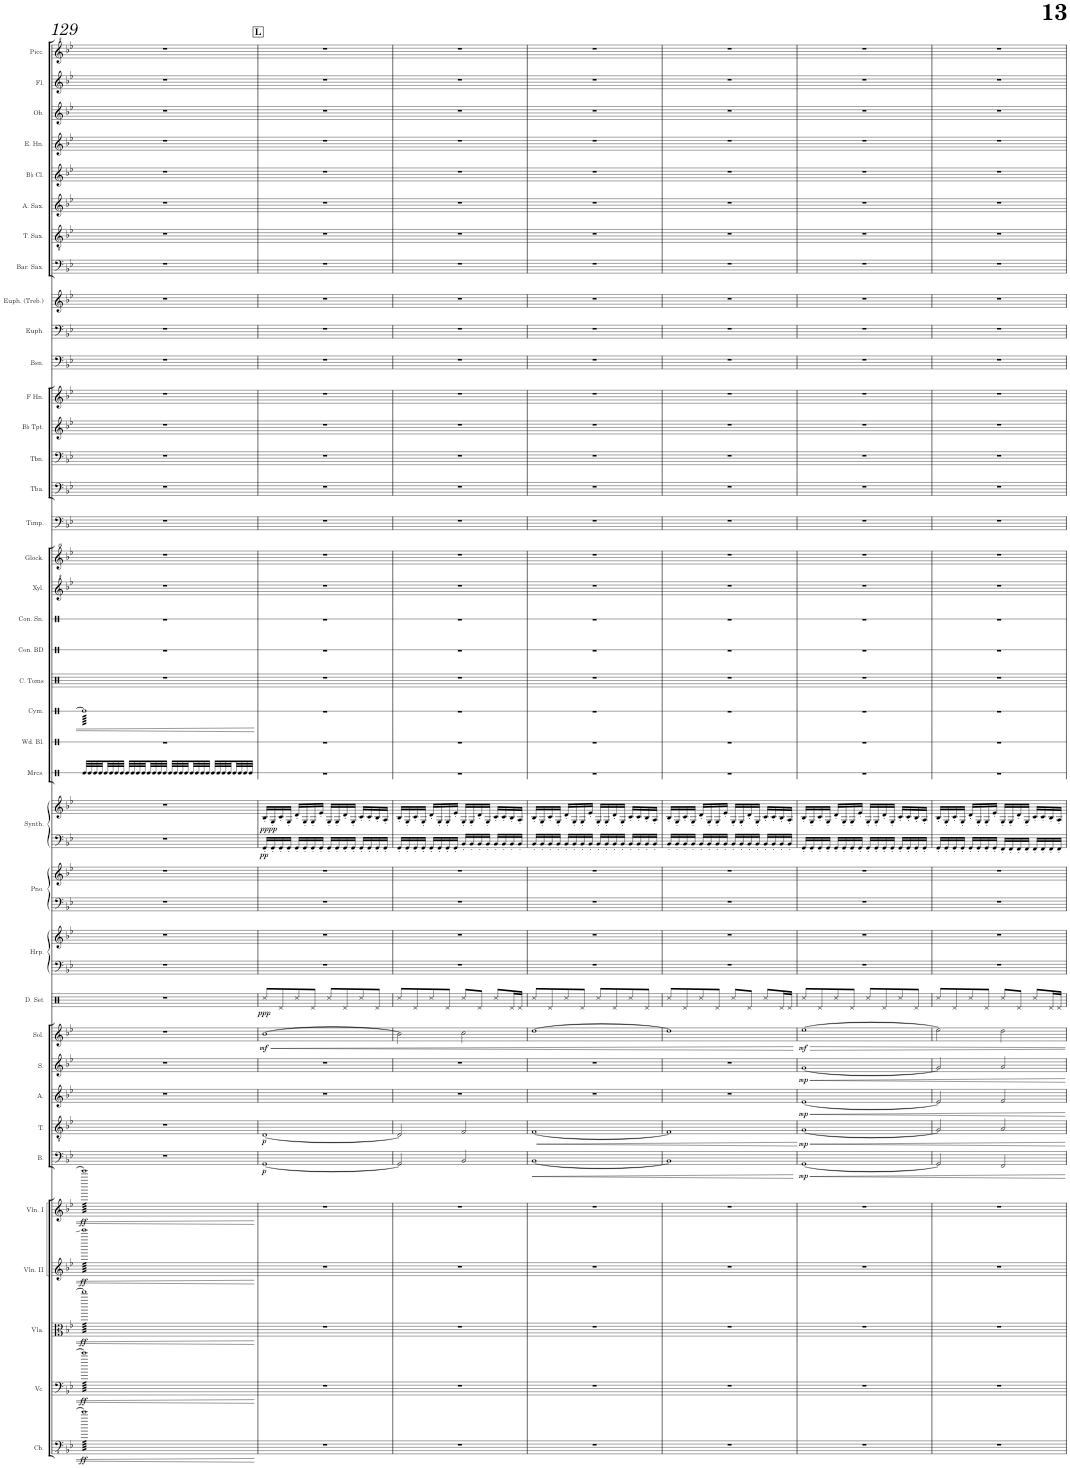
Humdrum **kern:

**kern	**dynam	**kern	**dynam	**kern	**dynam	**kern	**dynam	**kern	**dynam	**kern	**dynam	**kern	**dynam	**kern	**dynam	**kern	**dynam	**kern	**dynam	**kern	**dynam	**kern	**kern	**kern	**kern	**kern	**kern	**dynam	**kern	**kern	**kern	**kern	**kern	**kern	**kern	**kern	**kern	**kern	**kern	**kern	**kern	**kern	**kern	**kern	**kern	**kern	**kern	**kern	**kern	**kern	**kern	**kern
*part38	*part38	*part37	*part37	*part36	*part36	*part35	*part35	*part34	*part34	*part33	*part33	*part32	*part32	*part31	*part31	*part30	*part30	*part29	*part29	*part28	*part28	*part27	*part27	*part26	*part26	*part25	*part25	*part25	*part24	*part23	*part22	*part21	*part20	*part19	*part18	*part17	*part16	*part15	*part14	*part13	*part12	*part11	*part10	*part9	*part8	*part7	*part6	*part5	*part4	*part3	*part2	*part1
*staff41	*staff41	*staff40	*staff40	*staff39	*staff39	*staff38	*staff38	*staff37	*staff37	*staff36	*staff36	*staff35	*staff35	*staff34	*staff34	*staff33	*staff33	*staff32	*staff32	*staff31	*staff31	*staff30	*staff29	*staff28	*staff27	*staff26	*staff25	*staff25/26	*staff24	*staff23	*staff22	*staff21	*staff20	*staff19	*staff18	*staff17	*staff16	*staff15	*staff14	*staff13	*staff12	*staff11	*staff10	*staff9	*staff8	*staff7	*staff6	*staff5	*staff4	*staff3	*staff2	*staff1
*I"Contrabass	*	*I"Violoncello	*	*I"Viola	*	*I"Violin II	*	*I"Violin I	*	*I"Bass	*	*I"Tenor	*	*I"Alto	*	*I"Soprano	*	*I"Solo	*	*I"Drumset	*	*I"Harp	*	*I"Piano	*	*I"Bass Synthesizer	*	*	*I"Maracas	*I"Wood Blocks	*I"Cymbal	*I"Concert Toms	*I"Concert Bass Drum	*I"Concert Snare Drum	*I"Xylophone	*I"Glockenspiel	*I"Timpani	*I"Tuba	*I"Trombone	*I"Bb Trumpet	*I"Horn in F	*I"Bassoon	*I"Euphonium	*I"Euphonium (Treble Clef)	*I"Baritone Saxophone	*I"Tenor Saxophone	*I"Alto Saxophone	*I"Bb Clarinet	*I"English Horn	*I"Oboe	*I"Flute	*I"Piccolo
*I'Cb.	*	*I'Vc.	*	*I'Vla.	*	*I'Vln. II	*	*I'Vln. I	*	*I'B.	*	*I'T.	*	*I'A.	*	*I'S.	*	*I'Sol.	*	*I'D. Set	*	*I'Hrp.	*	*I'Pno.	*	*I'Synth.	*	*	*I'Mrcs.	*I'Wd. Bl.	*I'Cym.	*I'C. Toms	*I'Con. BD	*I'Con. Sn.	*I'Xyl.	*I'Glock.	*I'Timp.	*I'Tba.	*I'Tbn.	*I'Bb Tpt.	*	*I'Bsn.	*I'Euph.	*I'Euph. (Treb.)	*I'Bar. Sax.	*I'T. Sax.	*I'A. Sax.	*I'Bb Cl.	*I'E. Hn.	*I'Ob.	*I'Fl.	*I'Picc.
!!LO:PB:g=z
*clefFv4	*	*clefF4	*	*clefC3	*	*clefG2	*	*clefG2	*	*clefF4	*	*clefGv2	*	*clefG2	*	*clefG2	*	*clefG2	*	*clefX	*	*clefF4	*clefG2	*clefF4	*clefG2	*clefF4	*clefG2	*	*clefX	*clefX	*clefX	*clefX	*clefX	*clefX	*clefG^2	*clefG^^2	*clefF4	*clefF4	*clefF4	*clefG2	*clefG2	*clefF4	*clefF4	*clefG2	*clefF4	*clefGv2	*clefG2	*clefG2	*clefG2	*clefG2	*clefG2	*clefG^2
*ITrd7c12	*	*	*	*	*	*	*	*	*	*	*	*	*	*	*	*	*	*	*	*	*	*	*	*	*	*	*	*	*	*	*	*	*	*	*	*	*	*	*	*ITrd1c2	*ITrd4c7	*	*	*	*ITrd12c21	*ITrd8c14	*ITrd5c9	*ITrd1c2	*ITrd4c7	*	*	*ITrd-7c-12
*k[b-e-]	*	*k[b-e-]	*	*k[b-e-]	*	*k[b-e-]	*	*k[b-e-]	*	*k[b-e-]	*	*k[b-e-]	*	*k[b-e-]	*	*k[b-e-]	*	*k[b-e-]	*	*k[]	*	*k[b-e-]	*k[b-e-]	*k[b-e-]	*k[b-e-]	*k[b-e-]	*k[b-e-]	*	*k[]	*k[]	*k[]	*k[]	*k[]	*k[]	*k[b-e-]	*k[b-e-]	*k[b-e-]	*k[b-e-]	*k[b-e-]	*k[b-e-]	*k[b-e-]	*k[b-e-]	*k[b-e-]	*k[b-e-]	*k[b-e-]	*k[b-e-]	*k[b-e-]	*k[b-e-]	*k[b-e-]	*k[b-e-]	*k[b-e-]	*k[b-e-]
*M4/4	*	*M4/4	*	*M4/4	*	*M4/4	*	*M4/4	*	*M4/4	*	*M4/4	*	*M4/4	*	*M4/4	*	*M4/4	*	*M4/4	*	*M4/4	*M4/4	*M4/4	*M4/4	*M4/4	*M4/4	*	*M4/4	*M4/4	*M4/4	*M4/4	*M4/4	*M4/4	*M4/4	*M4/4	*M4/4	*M4/4	*M4/4	*M4/4	*M4/4	*M4/4	*M4/4	*M4/4	*M4/4	*M4/4	*M4/4	*M4/4	*M4/4	*M4/4	*M4/4	*M4/4
=129	=129	=129	=129	=129	=129	=129	=129	=129	=129	=129	=129	=129	=129	=129	=129	=129	=129	=129	=129	=129	=129	=129	=129	=129	=129	=129	=129	=129	=129	=129	=129	=129	=129	=129	=129	=129	=129	=129	=129	=129	=129	=129	=129	=129	=129	=129	=129	=129	=129	=129	=129	=129
!	!LO:DY:b	!	!LO:DY:b	!	!LO:DY:b	!	!LO:DY:b	!	!LO:DY:b	!	!	!	!	!	!	!	!	!	!	!	!	!	!	!	!	!	!	!	!	!	!	!	!	!	!	!	!	!	!	!	!	!	!	!	!	!	!	!	!	!	!	!
*tremolo	*	*	*	*	*	*	*	*	*	*	*	*	*	*	*	*	*	*	*	*	*	*	*	*	*	*	*	*	*	*	*	*	*	*	*	*	*	*	*	*	*	*	*	*	*	*	*	*	*	*	*	*
*	*	*tremolo	*	*	*	*	*	*	*	*	*	*	*	*	*	*	*	*	*	*	*	*	*	*	*	*	*	*	*	*	*	*	*	*	*	*	*	*	*	*	*	*	*	*	*	*	*	*	*	*	*	*
*	*	*	*	*tremolo	*	*	*	*	*	*	*	*	*	*	*	*	*	*	*	*	*	*	*	*	*	*	*	*	*	*	*	*	*	*	*	*	*	*	*	*	*	*	*	*	*	*	*	*	*	*	*	*
*	*	*	*	*	*	*tremolo	*	*	*	*	*	*	*	*	*	*	*	*	*	*	*	*	*	*	*	*	*	*	*	*	*	*	*	*	*	*	*	*	*	*	*	*	*	*	*	*	*	*	*	*	*	*
*	*	*	*	*	*	*	*	*tremolo	*	*	*	*	*	*	*	*	*	*	*	*	*	*	*	*	*	*	*	*	*	*	*	*	*	*	*	*	*	*	*	*	*	*	*	*	*	*	*	*	*	*	*	*
*	*	*	*	*	*	*	*	*	*	*	*	*	*	*	*	*	*	*	*	*	*	*	*	*	*	*	*	*	*	*	*tremolo	*	*	*	*	*	*	*	*	*	*	*	*	*	*	*	*	*	*	*	*	*
64ee-]LLLL	ff	64eee-]LLLL	ff	64eeee-]LLLL	ff	64eeeee-LLLL	ff	64eeeee-]LLLL	ff	1r	.	1r	.	1r	.	1r	.	1r	.	1r	.	1r	1r	1r	1r	1r	1r	.	32Re/LLL	1r	64Re]LLLL	1r	1r	1r	1r	1r	1r	1r	1r	1r	1r	1r	1r	1r	1r	1r	1r	1r	1r	1r	1r	1r
64ee-	.	64eee-	.	64eeee-	.	64eeeee-	.	64eeeee-	.	.	.	.	.	.	.	.	.	.	.	.	.	.	.	.	.	.	.	.	.	.	64Re	.	.	.	.	.	.	.	.	.	.	.	.	.	.	.	.	.	.	.	.	.
64ee-	.	64eee-	.	64eeee-	.	64eeeee-	.	64eeeee-	.	.	.	.	.	.	.	.	.	.	.	.	.	.	.	.	.	.	.	.	32Re/	.	64Re	.	.	.	.	.	.	.	.	.	.	.	.	.	.	.	.	.	.	.	.	.
64ee-	.	64eee-	.	64eeee-	.	64eeeee-	.	64eeeee-	.	.	.	.	.	.	.	.	.	.	.	.	.	.	.	.	.	.	.	.	.	.	64Re	.	.	.	.	.	.	.	.	.	.	.	.	.	.	.	.	.	.	.	.	.
64ee-	.	64eee-	.	64eeee-	.	64eeeee-	.	64eeeee-	.	.	.	.	.	.	.	.	.	.	.	.	.	.	.	.	.	.	.	.	32Re/	.	64Re	.	.	.	.	.	.	.	.	.	.	.	.	.	.	.	.	.	.	.	.	.
64ee-	.	64eee-	.	64eeee-	.	64eeeee-	.	64eeeee-	.	.	.	.	.	.	.	.	.	.	.	.	.	.	.	.	.	.	.	.	.	.	64Re	.	.	.	.	.	.	.	.	.	.	.	.	.	.	.	.	.	.	.	.	.
64ee-	.	64eee-	.	64eeee-	.	64eeeee-	.	64eeeee-	.	.	.	.	.	.	.	.	.	.	.	.	.	.	.	.	.	.	.	.	32Re/	.	64Re	.	.	.	.	.	.	.	.	.	.	.	.	.	.	.	.	.	.	.	.	.
64ee-	.	64eee-	.	64eeee-	.	64eeeee-	.	64eeeee-	.	.	.	.	.	.	.	.	.	.	.	.	.	.	.	.	.	.	.	.	.	.	64Re	.	.	.	.	.	.	.	.	.	.	.	.	.	.	.	.	.	.	.	.	.
64ee-	.	64eee-	.	64eeee-	.	64eeeee-	.	64eeeee-	.	.	.	.	.	.	.	.	.	.	.	.	.	.	.	.	.	.	.	.	32Re/	.	64Re	.	.	.	.	.	.	.	.	.	.	.	.	.	.	.	.	.	.	.	.	.
64ee-	.	64eee-	.	64eeee-	.	64eeeee-	.	64eeeee-	.	.	.	.	.	.	.	.	.	.	.	.	.	.	.	.	.	.	.	.	.	.	64Re	.	.	.	.	.	.	.	.	.	.	.	.	.	.	.	.	.	.	.	.	.
64ee-	.	64eee-	.	64eeee-	.	64eeeee-	.	64eeeee-	.	.	.	.	.	.	.	.	.	.	.	.	.	.	.	.	.	.	.	.	32Re/	.	64Re	.	.	.	.	.	.	.	.	.	.	.	.	.	.	.	.	.	.	.	.	.
64ee-	.	64eee-	.	64eeee-	.	64eeeee-	.	64eeeee-	.	.	.	.	.	.	.	.	.	.	.	.	.	.	.	.	.	.	.	.	.	.	64Re	.	.	.	.	.	.	.	.	.	.	.	.	.	.	.	.	.	.	.	.	.
64ee-	.	64eee-	.	64eeee-	.	64eeeee-	.	64eeeee-	.	.	.	.	.	.	.	.	.	.	.	.	.	.	.	.	.	.	.	.	32Re/	.	64Re	.	.	.	.	.	.	.	.	.	.	.	.	.	.	.	.	.	.	.	.	.
64ee-	.	64eee-	.	64eeee-	.	64eeeee-	.	64eeeee-	.	.	.	.	.	.	.	.	.	.	.	.	.	.	.	.	.	.	.	.	.	.	64Re	.	.	.	.	.	.	.	.	.	.	.	.	.	.	.	.	.	.	.	.	.
64ee-	.	64eee-	.	64eeee-	.	64eeeee-	.	64eeeee-	.	.	.	.	.	.	.	.	.	.	.	.	.	.	.	.	.	.	.	.	32Re/JJJ	.	64Re	.	.	.	.	.	.	.	.	.	.	.	.	.	.	.	.	.	.	.	.	.
64ee-	.	64eee-	.	64eeee-	.	64eeeee-	.	64eeeee-	.	.	.	.	.	.	.	.	.	.	.	.	.	.	.	.	.	.	.	.	.	.	64Re	.	.	.	.	.	.	.	.	.	.	.	.	.	.	.	.	.	.	.	.	.
64ee-	.	64eee-	.	64eeee-	.	64eeeee-	.	64eeeee-	.	.	.	.	.	.	.	.	.	.	.	.	.	.	.	.	.	.	.	.	32Re/LLL	.	64Re	.	.	.	.	.	.	.	.	.	.	.	.	.	.	.	.	.	.	.	.	.
64ee-	.	64eee-	.	64eeee-	.	64eeeee-	.	64eeeee-	.	.	.	.	.	.	.	.	.	.	.	.	.	.	.	.	.	.	.	.	.	.	64Re	.	.	.	.	.	.	.	.	.	.	.	.	.	.	.	.	.	.	.	.	.
64ee-	.	64eee-	.	64eeee-	.	64eeeee-	.	64eeeee-	.	.	.	.	.	.	.	.	.	.	.	.	.	.	.	.	.	.	.	.	32Re/	.	64Re	.	.	.	.	.	.	.	.	.	.	.	.	.	.	.	.	.	.	.	.	.
64ee-	.	64eee-	.	64eeee-	.	64eeeee-	.	64eeeee-	.	.	.	.	.	.	.	.	.	.	.	.	.	.	.	.	.	.	.	.	.	.	64Re	.	.	.	.	.	.	.	.	.	.	.	.	.	.	.	.	.	.	.	.	.
64ee-	.	64eee-	.	64eeee-	.	64eeeee-	.	64eeeee-	.	.	.	.	.	.	.	.	.	.	.	.	.	.	.	.	.	.	.	.	32Re/	.	64Re	.	.	.	.	.	.	.	.	.	.	.	.	.	.	.	.	.	.	.	.	.
64ee-	.	64eee-	.	64eeee-	.	64eeeee-	.	64eeeee-	.	.	.	.	.	.	.	.	.	.	.	.	.	.	.	.	.	.	.	.	.	.	64Re	.	.	.	.	.	.	.	.	.	.	.	.	.	.	.	.	.	.	.	.	.
64ee-	.	64eee-	.	64eeee-	.	64eeeee-	.	64eeeee-	.	.	.	.	.	.	.	.	.	.	.	.	.	.	.	.	.	.	.	.	32Re/	.	64Re	.	.	.	.	.	.	.	.	.	.	.	.	.	.	.	.	.	.	.	.	.
64ee-	.	64eee-	.	64eeee-	.	64eeeee-	.	64eeeee-	.	.	.	.	.	.	.	.	.	.	.	.	.	.	.	.	.	.	.	.	.	.	64Re	.	.	.	.	.	.	.	.	.	.	.	.	.	.	.	.	.	.	.	.	.
64ee-	.	64eee-	.	64eeee-	.	64eeeee-	.	64eeeee-	.	.	.	.	.	.	.	.	.	.	.	.	.	.	.	.	.	.	.	.	32Re/	.	64Re	.	.	.	.	.	.	.	.	.	.	.	.	.	.	.	.	.	.	.	.	.
64ee-	.	64eee-	.	64eeee-	.	64eeeee-	.	64eeeee-	.	.	.	.	.	.	.	.	.	.	.	.	.	.	.	.	.	.	.	.	.	.	64Re	.	.	.	.	.	.	.	.	.	.	.	.	.	.	.	.	.	.	.	.	.
64ee-	.	64eee-	.	64eeee-	.	64eeeee-	.	64eeeee-	.	.	.	.	.	.	.	.	.	.	.	.	.	.	.	.	.	.	.	.	32Re/	.	64Re	.	.	.	.	.	.	.	.	.	.	.	.	.	.	.	.	.	.	.	.	.
64ee-	.	64eee-	.	64eeee-	.	64eeeee-	.	64eeeee-	.	.	.	.	.	.	.	.	.	.	.	.	.	.	.	.	.	.	.	.	.	.	64Re	.	.	.	.	.	.	.	.	.	.	.	.	.	.	.	.	.	.	.	.	.
64ee-	.	64eee-	.	64eeee-	.	64eeeee-	.	64eeeee-	.	.	.	.	.	.	.	.	.	.	.	.	.	.	.	.	.	.	.	.	32Re/	.	64Re	.	.	.	.	.	.	.	.	.	.	.	.	.	.	.	.	.	.	.	.	.
64ee-	.	64eee-	.	64eeee-	.	64eeeee-	.	64eeeee-	.	.	.	.	.	.	.	.	.	.	.	.	.	.	.	.	.	.	.	.	.	.	64Re	.	.	.	.	.	.	.	.	.	.	.	.	.	.	.	.	.	.	.	.	.
64ee-	.	64eee-	.	64eeee-	.	64eeeee-	.	64eeeee-	.	.	.	.	.	.	.	.	.	.	.	.	.	.	.	.	.	.	.	.	32Re/JJJ	.	64Re	.	.	.	.	.	.	.	.	.	.	.	.	.	.	.	.	.	.	.	.	.
64ee-	.	64eee-	.	64eeee-	.	64eeeee-	.	64eeeee-	.	.	.	.	.	.	.	.	.	.	.	.	.	.	.	.	.	.	.	.	.	.	64Re	.	.	.	.	.	.	.	.	.	.	.	.	.	.	.	.	.	.	.	.	.
64ee-	.	64eee-	.	64eeee-	.	64eeeee-	.	64eeeee-	.	.	.	.	.	.	.	.	.	.	.	.	.	.	.	.	.	.	.	.	32Re/LLL	.	64Re	.	.	.	.	.	.	.	.	.	.	.	.	.	.	.	.	.	.	.	.	.
64ee-	.	64eee-	.	64eeee-	.	64eeeee-	.	64eeeee-	.	.	.	.	.	.	.	.	.	.	.	.	.	.	.	.	.	.	.	.	.	.	64Re	.	.	.	.	.	.	.	.	.	.	.	.	.	.	.	.	.	.	.	.	.
64ee-	.	64eee-	.	64eeee-	.	64eeeee-	.	64eeeee-	.	.	.	.	.	.	.	.	.	.	.	.	.	.	.	.	.	.	.	.	32Re/	.	64Re	.	.	.	.	.	.	.	.	.	.	.	.	.	.	.	.	.	.	.	.	.
64ee-	.	64eee-	.	64eeee-	.	64eeeee-	.	64eeeee-	.	.	.	.	.	.	.	.	.	.	.	.	.	.	.	.	.	.	.	.	.	.	64Re	.	.	.	.	.	.	.	.	.	.	.	.	.	.	.	.	.	.	.	.	.
64ee-	.	64eee-	.	64eeee-	.	64eeeee-	.	64eeeee-	.	.	.	.	.	.	.	.	.	.	.	.	.	.	.	.	.	.	.	.	32Re/	.	64Re	.	.	.	.	.	.	.	.	.	.	.	.	.	.	.	.	.	.	.	.	.
64ee-	.	64eee-	.	64eeee-	.	64eeeee-	.	64eeeee-	.	.	.	.	.	.	.	.	.	.	.	.	.	.	.	.	.	.	.	.	.	.	64Re	.	.	.	.	.	.	.	.	.	.	.	.	.	.	.	.	.	.	.	.	.
64ee-	.	64eee-	.	64eeee-	.	64eeeee-	.	64eeeee-	.	.	.	.	.	.	.	.	.	.	.	.	.	.	.	.	.	.	.	.	32Re/	.	64Re	.	.	.	.	.	.	.	.	.	.	.	.	.	.	.	.	.	.	.	.	.
64ee-	.	64eee-	.	64eeee-	.	64eeeee-	.	64eeeee-	.	.	.	.	.	.	.	.	.	.	.	.	.	.	.	.	.	.	.	.	.	.	64Re	.	.	.	.	.	.	.	.	.	.	.	.	.	.	.	.	.	.	.	.	.
64ee-	.	64eee-	.	64eeee-	.	64eeeee-	.	64eeeee-	.	.	.	.	.	.	.	.	.	.	.	.	.	.	.	.	.	.	.	.	32Re/	.	64Re	.	.	.	.	.	.	.	.	.	.	.	.	.	.	.	.	.	.	.	.	.
64ee-	.	64eee-	.	64eeee-	.	64eeeee-	.	64eeeee-	.	.	.	.	.	.	.	.	.	.	.	.	.	.	.	.	.	.	.	.	.	.	64Re	.	.	.	.	.	.	.	.	.	.	.	.	.	.	.	.	.	.	.	.	.
64ee-	.	64eee-	.	64eeee-	.	64eeeee-	.	64eeeee-	.	.	.	.	.	.	.	.	.	.	.	.	.	.	.	.	.	.	.	.	32Re/	.	64Re	.	.	.	.	.	.	.	.	.	.	.	.	.	.	.	.	.	.	.	.	.
64ee-	.	64eee-	.	64eeee-	.	64eeeee-	.	64eeeee-	.	.	.	.	.	.	.	.	.	.	.	.	.	.	.	.	.	.	.	.	.	.	64Re	.	.	.	.	.	.	.	.	.	.	.	.	.	.	.	.	.	.	.	.	.
64ee-	.	64eee-	.	64eeee-	.	64eeeee-	.	64eeeee-	.	.	.	.	.	.	.	.	.	.	.	.	.	.	.	.	.	.	.	.	32Re/	.	64Re	.	.	.	.	.	.	.	.	.	.	.	.	.	.	.	.	.	.	.	.	.
64ee-	.	64eee-	.	64eeee-	.	64eeeee-	.	64eeeee-	.	.	.	.	.	.	.	.	.	.	.	.	.	.	.	.	.	.	.	.	.	.	64Re	.	.	.	.	.	.	.	.	.	.	.	.	.	.	.	.	.	.	.	.	.
64ee-	.	64eee-	.	64eeee-	.	64eeeee-	.	64eeeee-	.	.	.	.	.	.	.	.	.	.	.	.	.	.	.	.	.	.	.	.	32Re/JJJ	.	64Re	.	.	.	.	.	.	.	.	.	.	.	.	.	.	.	.	.	.	.	.	.
64ee-	.	64eee-	.	64eeee-	.	64eeeee-	.	64eeeee-	.	.	.	.	.	.	.	.	.	.	.	.	.	.	.	.	.	.	.	.	.	.	64Re	.	.	.	.	.	.	.	.	.	.	.	.	.	.	.	.	.	.	.	.	.
64ee-	.	64eee-	.	64eeee-	.	64eeeee-	.	64eeeee-	.	.	.	.	.	.	.	.	.	.	.	.	.	.	.	.	.	.	.	.	32Re/LLL	.	64Re	.	.	.	.	.	.	.	.	.	.	.	.	.	.	.	.	.	.	.	.	.
64ee-	.	64eee-	.	64eeee-	.	64eeeee-	.	64eeeee-	.	.	.	.	.	.	.	.	.	.	.	.	.	.	.	.	.	.	.	.	.	.	64Re	.	.	.	.	.	.	.	.	.	.	.	.	.	.	.	.	.	.	.	.	.
64ee-	.	64eee-	.	64eeee-	.	64eeeee-	.	64eeeee-	.	.	.	.	.	.	.	.	.	.	.	.	.	.	.	.	.	.	.	.	32Re/	.	64Re	.	.	.	.	.	.	.	.	.	.	.	.	.	.	.	.	.	.	.	.	.
64ee-	.	64eee-	.	64eeee-	.	64eeeee-	.	64eeeee-	.	.	.	.	.	.	.	.	.	.	.	.	.	.	.	.	.	.	.	.	.	.	64Re	.	.	.	.	.	.	.	.	.	.	.	.	.	.	.	.	.	.	.	.	.
64ee-	.	64eee-	.	64eeee-	.	64eeeee-	.	64eeeee-	.	.	.	.	.	.	.	.	.	.	.	.	.	.	.	.	.	.	.	.	32Re/	.	64Re	.	.	.	.	.	.	.	.	.	.	.	.	.	.	.	.	.	.	.	.	.
64ee-	.	64eee-	.	64eeee-	.	64eeeee-	.	64eeeee-	.	.	.	.	.	.	.	.	.	.	.	.	.	.	.	.	.	.	.	.	.	.	64Re	.	.	.	.	.	.	.	.	.	.	.	.	.	.	.	.	.	.	.	.	.
64ee-	.	64eee-	.	64eeee-	.	64eeeee-	.	64eeeee-	.	.	.	.	.	.	.	.	.	.	.	.	.	.	.	.	.	.	.	.	32Re/	.	64Re	.	.	.	.	.	.	.	.	.	.	.	.	.	.	.	.	.	.	.	.	.
64ee-	.	64eee-	.	64eeee-	.	64eeeee-	.	64eeeee-	.	.	.	.	.	.	.	.	.	.	.	.	.	.	.	.	.	.	.	.	.	.	64Re	.	.	.	.	.	.	.	.	.	.	.	.	.	.	.	.	.	.	.	.	.
64ee-	.	64eee-	.	64eeee-	.	64eeeee-	.	64eeeee-	.	.	.	.	.	.	.	.	.	.	.	.	.	.	.	.	.	.	.	.	32Re/	.	64Re	.	.	.	.	.	.	.	.	.	.	.	.	.	.	.	.	.	.	.	.	.
64ee-	.	64eee-	.	64eeee-	.	64eeeee-	.	64eeeee-	.	.	.	.	.	.	.	.	.	.	.	.	.	.	.	.	.	.	.	.	.	.	64Re	.	.	.	.	.	.	.	.	.	.	.	.	.	.	.	.	.	.	.	.	.
64ee-	.	64eee-	.	64eeee-	.	64eeeee-	.	64eeeee-	.	.	.	.	.	.	.	.	.	.	.	.	.	.	.	.	.	.	.	.	32Re/	.	64Re	.	.	.	.	.	.	.	.	.	.	.	.	.	.	.	.	.	.	.	.	.
64ee-	.	64eee-	.	64eeee-	.	64eeeee-	.	64eeeee-	.	.	.	.	.	.	.	.	.	.	.	.	.	.	.	.	.	.	.	.	.	.	64Re	.	.	.	.	.	.	.	.	.	.	.	.	.	.	.	.	.	.	.	.	.
64ee-	.	64eee-	.	64eeee-	.	64eeeee-	.	64eeeee-	.	.	.	.	.	.	.	.	.	.	.	.	.	.	.	.	.	.	.	.	32Re/	.	64Re	.	.	.	.	.	.	.	.	.	.	.	.	.	.	.	.	.	.	.	.	.
64ee-	.	64eee-	.	64eeee-	.	64eeeee-	.	64eeeee-	.	.	.	.	.	.	.	.	.	.	.	.	.	.	.	.	.	.	.	.	.	.	64Re	.	.	.	.	.	.	.	.	.	.	.	.	.	.	.	.	.	.	.	.	.
64ee-	.	64eee-	.	64eeee-	.	64eeeee-	.	64eeeee-	.	.	.	.	.	.	.	.	.	.	.	.	.	.	.	.	.	.	.	.	32Re/JJJ	.	64Re	.	.	.	.	.	.	.	.	.	.	.	.	.	.	.	.	.	.	.	.	.
64ee-JJJJ	.	64eee-JJJJ	.	64eeee-JJJJ	.	64eeeee-JJJJ	.	64eeeee-JJJJ	.	.	.	.	.	.	.	.	.	.	.	.	.	.	.	.	.	.	.	.	.	.	64ReJJJJ	.	.	.	.	.	.	.	.	.	.	.	.	.	.	.	.	.	.	.	.	.
*	*	*	*	*	*	*	*	*	*	*	*	*	*	*	*	*	*	*	*	*	*	*	*	*	*	*	*	*	*	*	*Xtremolo	*	*	*	*	*	*	*	*	*	*	*	*	*	*	*	*	*	*	*	*	*
*	*	*	*	*	*	*	*	*Xtremolo	*	*	*	*	*	*	*	*	*	*	*	*	*	*	*	*	*	*	*	*	*	*	*	*	*	*	*	*	*	*	*	*	*	*	*	*	*	*	*	*	*	*	*	*
*	*	*	*	*	*	*Xtremolo	*	*	*	*	*	*	*	*	*	*	*	*	*	*	*	*	*	*	*	*	*	*	*	*	*	*	*	*	*	*	*	*	*	*	*	*	*	*	*	*	*	*	*	*	*	*
*	*	*	*	*Xtremolo	*	*	*	*	*	*	*	*	*	*	*	*	*	*	*	*	*	*	*	*	*	*	*	*	*	*	*	*	*	*	*	*	*	*	*	*	*	*	*	*	*	*	*	*	*	*	*	*
*	*	*Xtremolo	*	*	*	*	*	*	*	*	*	*	*	*	*	*	*	*	*	*	*	*	*	*	*	*	*	*	*	*	*	*	*	*	*	*	*	*	*	*	*	*	*	*	*	*	*	*	*	*	*	*
*Xtremolo	*	*	*	*	*	*	*	*	*	*	*	*	*	*	*	*	*	*	*	*	*	*	*	*	*	*	*	*	*	*	*	*	*	*	*	*	*	*	*	*	*	*	*	*	*	*	*	*	*	*	*	*
!!LO:REH:place=s1:a:B:cj:fs=14:t=L
=130	=130	=130	=130	=130	=130	=130	=130	=130	=130	=130	=130	=130	=130	=130	=130	=130	=130	=130	=130	=130	=130	=130	=130	=130	=130	=130	=130	=130	=130	=130	=130	=130	=130	=130	=130	=130	=130	=130	=130	=130	=130	=130	=130	=130	=130	=130	=130	=130	=130	=130	=130	=130
!	!	!	!	!	!	!	!	!	!	!	!LO:DY:b	!	!LO:DY:b	!	!	!	!	!	!LO:HP:b	!	!	!	!	!	!	!	!	!	!	!	!	!	!	!	!	!	!	!	!	!	!	!	!	!	!	!	!	!	!	!	!	!
!	!	!	!	!	!	!	!	!	!	!	!	!	!	!	!	!	!	!	!LO:DY:n=1:b	!	!LO:DY:b	!	!	!	!	!	!	!LO:DY:b=2	!	!	!	!	!	!	!	!	!	!	!	!	!	!	!	!	!	!	!	!	!	!	!	!
!	!	!	!	!	!	!	!	!	!	!	!	!	!	!	!	!	!	!	!	!	!	!	!	!	!	!	!	!LO:DY:n=1:b	!	!	!	!	!	!	!	!	!	!	!	!	!	!	!	!	!	!	!	!	!	!	!	!
1r	.	1r	.	1r	.	1r	.	1r	.	[1GG	p	[1D	p	1r	.	1r	.	[1b-	< mf	8Rcc/L	ppp	1r	1r	1r	1r	16GG'/LL	16B-'/LL	pp pppp	1r	1r	1r	1r	1r	1r	1r	1r	1r	1r	1r	1r	1r	1r	1r	1r	1r	1r	1r	1r	1r	1r	1r	1r
.	.	.	.	.	.	.	.	.	.	.	.	.	.	.	.	.	.	.	.	.	.	.	.	.	.	16GG'/	16G'/	.	.	.	.	.	.	.	.	.	.	.	.	.	.	.	.	.	.	.	.	.	.	.	.	.
.	.	.	.	.	.	.	.	.	.	.	.	.	.	.	.	.	.	.	.	8Rd/	.	.	.	.	.	16GG'/	16c'/	.	.	.	.	.	.	.	.	.	.	.	.	.	.	.	.	.	.	.	.	.	.	.	.	.
.	.	.	.	.	.	.	.	.	.	.	.	.	.	.	.	.	.	.	.	.	.	.	.	.	.	16GG'/JJ	16G'/JJ	.	.	.	.	.	.	.	.	.	.	.	.	.	.	.	.	.	.	.	.	.	.	.	.	.
.	.	.	.	.	.	.	.	.	.	.	.	.	.	.	.	.	.	.	.	8Rcc/	.	.	.	.	.	16GG'/LL	16d'/LL	.	.	.	.	.	.	.	.	.	.	.	.	.	.	.	.	.	.	.	.	.	.	.	.	.
.	.	.	.	.	.	.	.	.	.	.	.	.	.	.	.	.	.	.	.	.	.	.	.	.	.	16GG'/	16G'/	.	.	.	.	.	.	.	.	.	.	.	.	.	.	.	.	.	.	.	.	.	.	.	.	.
.	.	.	.	.	.	.	.	.	.	.	.	.	.	.	.	.	.	.	.	8Rd/J	.	.	.	.	.	16GG'/	16G'/	.	.	.	.	.	.	.	.	.	.	.	.	.	.	.	.	.	.	.	.	.	.	.	.	.
.	.	.	.	.	.	.	.	.	.	.	.	.	.	.	.	.	.	.	.	.	.	.	.	.	.	16GG'/JJ	16e-'/JJ	.	.	.	.	.	.	.	.	.	.	.	.	.	.	.	.	.	.	.	.	.	.	.	.	.
.	.	.	.	.	.	.	.	.	.	.	.	.	.	.	.	.	.	.	.	8Rcc/L	.	.	.	.	.	16GG'/LL	16G'/LL	.	.	.	.	.	.	.	.	.	.	.	.	.	.	.	.	.	.	.	.	.	.	.	.	.
.	.	.	.	.	.	.	.	.	.	.	.	.	.	.	.	.	.	.	.	.	.	.	.	.	.	16GG'/	16G'/	.	.	.	.	.	.	.	.	.	.	.	.	.	.	.	.	.	.	.	.	.	.	.	.	.
.	.	.	.	.	.	.	.	.	.	.	.	.	.	.	.	.	.	.	.	8Rd/	.	.	.	.	.	16GG'/	16d'/	.	.	.	.	.	.	.	.	.	.	.	.	.	.	.	.	.	.	.	.	.	.	.	.	.
.	.	.	.	.	.	.	.	.	.	.	.	.	.	.	.	.	.	.	.	.	.	.	.	.	.	16GG'/JJ	16G'/JJ	.	.	.	.	.	.	.	.	.	.	.	.	.	.	.	.	.	.	.	.	.	.	.	.	.
.	.	.	.	.	.	.	.	.	.	.	.	.	.	.	.	.	.	.	.	8Rcc/	.	.	.	.	.	16GG'/LL	16c'/LL	.	.	.	.	.	.	.	.	.	.	.	.	.	.	.	.	.	.	.	.	.	.	.	.	.
.	.	.	.	.	.	.	.	.	.	.	.	.	.	.	.	.	.	.	.	.	.	.	.	.	.	16GG'/	16c'/	.	.	.	.	.	.	.	.	.	.	.	.	.	.	.	.	.	.	.	.	.	.	.	.	.
.	.	.	.	.	.	.	.	.	.	.	.	.	.	.	.	.	.	.	.	8Rd/J	.	.	.	.	.	16GG'/	16B-'/	.	.	.	.	.	.	.	.	.	.	.	.	.	.	.	.	.	.	.	.	.	.	.	.	.
.	.	.	.	.	.	.	.	.	.	.	.	.	.	.	.	.	.	.	.	.	.	.	.	.	.	16GG'/JJ	16A'/JJ	.	.	.	.	.	.	.	.	.	.	.	.	.	.	.	.	.	.	.	.	.	.	.	.	.
=131	=131	=131	=131	=131	=131	=131	=131	=131	=131	=131	=131	=131	=131	=131	=131	=131	=131	=131	=131	=131	=131	=131	=131	=131	=131	=131	=131	=131	=131	=131	=131	=131	=131	=131	=131	=131	=131	=131	=131	=131	=131	=131	=131	=131	=131	=131	=131	=131	=131	=131	=131	=131
1r	.	1r	.	1r	.	1r	.	1r	.	2GG/]	.	2D/]	.	1r	.	1r	.	2b-\]	.	8Rcc/L	.	1r	1r	1r	1r	16GG'/LL	16B-'/LL	.	1r	1r	1r	1r	1r	1r	1r	1r	1r	1r	1r	1r	1r	1r	1r	1r	1r	1r	1r	1r	1r	1r	1r	1r
.	.	.	.	.	.	.	.	.	.	.	.	.	.	.	.	.	.	.	.	.	.	.	.	.	.	16GG'/	16G'/	.	.	.	.	.	.	.	.	.	.	.	.	.	.	.	.	.	.	.	.	.	.	.	.	.
.	.	.	.	.	.	.	.	.	.	.	.	.	.	.	.	.	.	.	.	8Rd/	.	.	.	.	.	16GG'/	16c'/	.	.	.	.	.	.	.	.	.	.	.	.	.	.	.	.	.	.	.	.	.	.	.	.	.
.	.	.	.	.	.	.	.	.	.	.	.	.	.	.	.	.	.	.	.	.	.	.	.	.	.	16GG'/JJ	16G'/JJ	.	.	.	.	.	.	.	.	.	.	.	.	.	.	.	.	.	.	.	.	.	.	.	.	.
.	.	.	.	.	.	.	.	.	.	.	.	.	.	.	.	.	.	.	.	8Rcc/	.	.	.	.	.	16GG'/LL	16d'/LL	.	.	.	.	.	.	.	.	.	.	.	.	.	.	.	.	.	.	.	.	.	.	.	.	.
.	.	.	.	.	.	.	.	.	.	.	.	.	.	.	.	.	.	.	.	.	.	.	.	.	.	16GG'/	16G'/	.	.	.	.	.	.	.	.	.	.	.	.	.	.	.	.	.	.	.	.	.	.	.	.	.
.	.	.	.	.	.	.	.	.	.	.	.	.	.	.	.	.	.	.	.	8Rd/J	.	.	.	.	.	16GG'/	16G'/	.	.	.	.	.	.	.	.	.	.	.	.	.	.	.	.	.	.	.	.	.	.	.	.	.
.	.	.	.	.	.	.	.	.	.	.	.	.	.	.	.	.	.	.	.	.	.	.	.	.	.	16GG'/JJ	16e-'/JJ	.	.	.	.	.	.	.	.	.	.	.	.	.	.	.	.	.	.	.	.	.	.	.	.	.
.	.	.	.	.	.	.	.	.	.	2BB-/	.	2F/	.	.	.	.	.	2cc\	.	8Rcc/L	.	.	.	.	.	16BB-'/LL	16G'/LL	.	.	.	.	.	.	.	.	.	.	.	.	.	.	.	.	.	.	.	.	.	.	.	.	.
.	.	.	.	.	.	.	.	.	.	.	.	.	.	.	.	.	.	.	.	.	.	.	.	.	.	16BB-'/	16G'/	.	.	.	.	.	.	.	.	.	.	.	.	.	.	.	.	.	.	.	.	.	.	.	.	.
.	.	.	.	.	.	.	.	.	.	.	.	.	.	.	.	.	.	.	.	8Rd/J	.	.	.	.	.	16BB-'/	16d'/	.	.	.	.	.	.	.	.	.	.	.	.	.	.	.	.	.	.	.	.	.	.	.	.	.
.	.	.	.	.	.	.	.	.	.	.	.	.	.	.	.	.	.	.	.	.	.	.	.	.	.	16BB-'/JJ	16G'/JJ	.	.	.	.	.	.	.	.	.	.	.	.	.	.	.	.	.	.	.	.	.	.	.	.	.
.	.	.	.	.	.	.	.	.	.	.	.	.	.	.	.	.	.	.	.	8Rcc/L	.	.	.	.	.	16BB-'/LL	16c'/LL	.	.	.	.	.	.	.	.	.	.	.	.	.	.	.	.	.	.	.	.	.	.	.	.	.
.	.	.	.	.	.	.	.	.	.	.	.	.	.	.	.	.	.	.	.	.	.	.	.	.	.	16BB-'/	16c'/	.	.	.	.	.	.	.	.	.	.	.	.	.	.	.	.	.	.	.	.	.	.	.	.	.
.	.	.	.	.	.	.	.	.	.	.	.	.	.	.	.	.	.	.	.	16Rd/L	.	.	.	.	.	16BB-'/	16B-'/	.	.	.	.	.	.	.	.	.	.	.	.	.	.	.	.	.	.	.	.	.	.	.	.	.
.	.	.	.	.	.	.	.	.	.	.	.	.	.	.	.	.	.	.	.	16Rd/JJ	.	.	.	.	.	16BB-'/JJ	16A'/JJ	.	.	.	.	.	.	.	.	.	.	.	.	.	.	.	.	.	.	.	.	.	.	.	.	.
=132	=132	=132	=132	=132	=132	=132	=132	=132	=132	=132	=132	=132	=132	=132	=132	=132	=132	=132	=132	=132	=132	=132	=132	=132	=132	=132	=132	=132	=132	=132	=132	=132	=132	=132	=132	=132	=132	=132	=132	=132	=132	=132	=132	=132	=132	=132	=132	=132	=132	=132	=132	=132
!	!	!	!	!	!	!	!	!	!	!	!LO:HP:b	!	!LO:HP:b	!	!	!	!	!	!	!	!	!	!	!	!	!	!	!	!	!	!	!	!	!	!	!	!	!	!	!	!	!	!	!	!	!	!	!	!	!	!	!
1r	.	1r	.	1r	.	1r	.	1r	.	[1BB-	<	[1F	<	1r	.	1r	.	[1dd	.	8Rcc/L	.	1r	1r	1r	1r	16BB-'/LL	16B-'/LL	.	1r	1r	1r	1r	1r	1r	1r	1r	1r	1r	1r	1r	1r	1r	1r	1r	1r	1r	1r	1r	1r	1r	1r	1r
.	.	.	.	.	.	.	.	.	.	.	.	.	.	.	.	.	.	.	.	.	.	.	.	.	.	16BB-'/	16G'/	.	.	.	.	.	.	.	.	.	.	.	.	.	.	.	.	.	.	.	.	.	.	.	.	.
.	.	.	.	.	.	.	.	.	.	.	.	.	.	.	.	.	.	.	.	8Rd/	.	.	.	.	.	16BB-'/	16c'/	.	.	.	.	.	.	.	.	.	.	.	.	.	.	.	.	.	.	.	.	.	.	.	.	.
.	.	.	.	.	.	.	.	.	.	.	.	.	.	.	.	.	.	.	.	.	.	.	.	.	.	16BB-'/JJ	16G'/JJ	.	.	.	.	.	.	.	.	.	.	.	.	.	.	.	.	.	.	.	.	.	.	.	.	.
.	.	.	.	.	.	.	.	.	.	.	.	.	.	.	.	.	.	.	.	8Rcc/	.	.	.	.	.	16BB-'/LL	16d'/LL	.	.	.	.	.	.	.	.	.	.	.	.	.	.	.	.	.	.	.	.	.	.	.	.	.
.	.	.	.	.	.	.	.	.	.	.	.	.	.	.	.	.	.	.	.	.	.	.	.	.	.	16BB-'/	16G'/	.	.	.	.	.	.	.	.	.	.	.	.	.	.	.	.	.	.	.	.	.	.	.	.	.
.	.	.	.	.	.	.	.	.	.	.	.	.	.	.	.	.	.	.	.	8Rd/J	.	.	.	.	.	16BB-'/	16G'/	.	.	.	.	.	.	.	.	.	.	.	.	.	.	.	.	.	.	.	.	.	.	.	.	.
.	.	.	.	.	.	.	.	.	.	.	.	.	.	.	.	.	.	.	.	.	.	.	.	.	.	16BB-'/JJ	16e-'/JJ	.	.	.	.	.	.	.	.	.	.	.	.	.	.	.	.	.	.	.	.	.	.	.	.	.
.	.	.	.	.	.	.	.	.	.	.	.	.	.	.	.	.	.	.	.	8Rcc/L	.	.	.	.	.	16BB-'/LL	16G'/LL	.	.	.	.	.	.	.	.	.	.	.	.	.	.	.	.	.	.	.	.	.	.	.	.	.
.	.	.	.	.	.	.	.	.	.	.	.	.	.	.	.	.	.	.	.	.	.	.	.	.	.	16BB-'/	16G'/	.	.	.	.	.	.	.	.	.	.	.	.	.	.	.	.	.	.	.	.	.	.	.	.	.
.	.	.	.	.	.	.	.	.	.	.	.	.	.	.	.	.	.	.	.	8Rd/	.	.	.	.	.	16BB-'/	16d'/	.	.	.	.	.	.	.	.	.	.	.	.	.	.	.	.	.	.	.	.	.	.	.	.	.
.	.	.	.	.	.	.	.	.	.	.	.	.	.	.	.	.	.	.	.	.	.	.	.	.	.	16BB-'/JJ	16G'/JJ	.	.	.	.	.	.	.	.	.	.	.	.	.	.	.	.	.	.	.	.	.	.	.	.	.
.	.	.	.	.	.	.	.	.	.	.	.	.	.	.	.	.	.	.	.	8Rcc/	.	.	.	.	.	16BB-'/LL	16c'/LL	.	.	.	.	.	.	.	.	.	.	.	.	.	.	.	.	.	.	.	.	.	.	.	.	.
.	.	.	.	.	.	.	.	.	.	.	.	.	.	.	.	.	.	.	.	.	.	.	.	.	.	16BB-'/	16c'/	.	.	.	.	.	.	.	.	.	.	.	.	.	.	.	.	.	.	.	.	.	.	.	.	.
.	.	.	.	.	.	.	.	.	.	.	.	.	.	.	.	.	.	.	.	8Rd/J	.	.	.	.	.	16BB-'/	16B-'/	.	.	.	.	.	.	.	.	.	.	.	.	.	.	.	.	.	.	.	.	.	.	.	.	.
.	.	.	.	.	.	.	.	.	.	.	.	.	.	.	.	.	.	.	.	.	.	.	.	.	.	16BB-'/JJ	16A'/JJ	.	.	.	.	.	.	.	.	.	.	.	.	.	.	.	.	.	.	.	.	.	.	.	.	.
=133	=133	=133	=133	=133	=133	=133	=133	=133	=133	=133	=133	=133	=133	=133	=133	=133	=133	=133	=133	=133	=133	=133	=133	=133	=133	=133	=133	=133	=133	=133	=133	=133	=133	=133	=133	=133	=133	=133	=133	=133	=133	=133	=133	=133	=133	=133	=133	=133	=133	=133	=133	=133
1r	.	1r	.	1r	.	1r	.	1r	.	1BB-]	.	1F]	.	1r	.	1r	.	1dd]	.	8Rcc/L	.	1r	1r	1r	1r	16BB-'/LL	16B-'/LL	.	1r	1r	1r	1r	1r	1r	1r	1r	1r	1r	1r	1r	1r	1r	1r	1r	1r	1r	1r	1r	1r	1r	1r	1r
.	.	.	.	.	.	.	.	.	.	.	.	.	.	.	.	.	.	.	.	.	.	.	.	.	.	16BB-'/	16G'/	.	.	.	.	.	.	.	.	.	.	.	.	.	.	.	.	.	.	.	.	.	.	.	.	.
.	.	.	.	.	.	.	.	.	.	.	.	.	.	.	.	.	.	.	.	8Rd/	.	.	.	.	.	16BB-'/	16c'/	.	.	.	.	.	.	.	.	.	.	.	.	.	.	.	.	.	.	.	.	.	.	.	.	.
.	.	.	.	.	.	.	.	.	.	.	.	.	.	.	.	.	.	.	.	.	.	.	.	.	.	16BB-'/JJ	16G'/JJ	.	.	.	.	.	.	.	.	.	.	.	.	.	.	.	.	.	.	.	.	.	.	.	.	.
.	.	.	.	.	.	.	.	.	.	.	.	.	.	.	.	.	.	.	.	8Rcc/	.	.	.	.	.	16BB-'/LL	16d'/LL	.	.	.	.	.	.	.	.	.	.	.	.	.	.	.	.	.	.	.	.	.	.	.	.	.
.	.	.	.	.	.	.	.	.	.	.	.	.	.	.	.	.	.	.	.	.	.	.	.	.	.	16BB-'/	16G'/	.	.	.	.	.	.	.	.	.	.	.	.	.	.	.	.	.	.	.	.	.	.	.	.	.
.	.	.	.	.	.	.	.	.	.	.	.	.	.	.	.	.	.	.	.	8Rd/J	.	.	.	.	.	16BB-'/	16G'/	.	.	.	.	.	.	.	.	.	.	.	.	.	.	.	.	.	.	.	.	.	.	.	.	.
.	.	.	.	.	.	.	.	.	.	.	.	.	.	.	.	.	.	.	.	.	.	.	.	.	.	16BB-'/JJ	16e-'/JJ	.	.	.	.	.	.	.	.	.	.	.	.	.	.	.	.	.	.	.	.	.	.	.	.	.
.	.	.	.	.	.	.	.	.	.	.	.	.	.	.	.	.	.	.	.	8Rcc/L	.	.	.	.	.	16BB-'/LL	16G'/LL	.	.	.	.	.	.	.	.	.	.	.	.	.	.	.	.	.	.	.	.	.	.	.	.	.
.	.	.	.	.	.	.	.	.	.	.	.	.	.	.	.	.	.	.	.	.	.	.	.	.	.	16BB-'/	16G'/	.	.	.	.	.	.	.	.	.	.	.	.	.	.	.	.	.	.	.	.	.	.	.	.	.
.	.	.	.	.	.	.	.	.	.	.	.	.	.	.	.	.	.	.	.	8Rd/J	.	.	.	.	.	16BB-'/	16d'/	.	.	.	.	.	.	.	.	.	.	.	.	.	.	.	.	.	.	.	.	.	.	.	.	.
.	.	.	.	.	.	.	.	.	.	.	.	.	.	.	.	.	.	.	.	.	.	.	.	.	.	16BB-'/JJ	16G'/JJ	.	.	.	.	.	.	.	.	.	.	.	.	.	.	.	.	.	.	.	.	.	.	.	.	.
.	.	.	.	.	.	.	.	.	.	.	.	.	.	.	.	.	.	.	.	8Rcc/L	.	.	.	.	.	16BB-'/LL	16c'/LL	.	.	.	.	.	.	.	.	.	.	.	.	.	.	.	.	.	.	.	.	.	.	.	.	.
.	.	.	.	.	.	.	.	.	.	.	.	.	.	.	.	.	.	.	.	.	.	.	.	.	.	16BB-'/	16c'/	.	.	.	.	.	.	.	.	.	.	.	.	.	.	.	.	.	.	.	.	.	.	.	.	.
.	.	.	.	.	.	.	.	.	.	.	.	.	.	.	.	.	.	.	.	16Rd/L	.	.	.	.	.	16BB-'/	16B-'/	.	.	.	.	.	.	.	.	.	.	.	.	.	.	.	.	.	.	.	.	.	.	.	.	.
.	.	.	.	.	.	.	.	.	.	.	.	.	.	.	.	.	.	.	.	16Rd/JJ	.	.	.	.	.	16BB-'/JJ	16A'/JJ	.	.	.	.	.	.	.	.	.	.	.	.	.	.	.	.	.	.	.	.	.	.	.	.	.
.	.	.	.	.	.	.	.	.	.	.	[	.	[	.	.	.	.	.	[	.	.	.	.	.	.	.	.	.	.	.	.	.	.	.	.	.	.	.	.	.	.	.	.	.	.	.	.	.	.	.	.	.
=134	=134	=134	=134	=134	=134	=134	=134	=134	=134	=134	=134	=134	=134	=134	=134	=134	=134	=134	=134	=134	=134	=134	=134	=134	=134	=134	=134	=134	=134	=134	=134	=134	=134	=134	=134	=134	=134	=134	=134	=134	=134	=134	=134	=134	=134	=134	=134	=134	=134	=134	=134	=134
!	!	!	!	!	!	!	!	!	!	!	!LO:DY:b	!	!LO:DY:b	!	!LO:DY:b	!	!LO:DY:b	!	!LO:DY:b	!	!	!	!	!	!	!	!	!	!	!	!	!	!	!	!	!	!	!	!	!	!	!	!	!	!	!	!	!	!	!	!	!
1r	.	1r	.	1r	.	1r	.	1r	.	[1GG	mp	[1G	mp	[1e-	mp	[1g	mp	[1ee-	mf	8Rcc/L	.	1r	1r	1r	1r	16GG'/LL	16B-'/LL	.	1r	1r	1r	1r	1r	1r	1r	1r	1r	1r	1r	1r	1r	1r	1r	1r	1r	1r	1r	1r	1r	1r	1r	1r
.	.	.	.	.	.	.	.	.	.	.	.	.	.	.	.	.	.	.	.	.	.	.	.	.	.	16GG'/	16G'/	.	.	.	.	.	.	.	.	.	.	.	.	.	.	.	.	.	.	.	.	.	.	.	.	.
.	.	.	.	.	.	.	.	.	.	.	.	.	.	.	.	.	.	.	.	8Rd/	.	.	.	.	.	16GG'/	16c'/	.	.	.	.	.	.	.	.	.	.	.	.	.	.	.	.	.	.	.	.	.	.	.	.	.
.	.	.	.	.	.	.	.	.	.	.	.	.	.	.	.	.	.	.	.	.	.	.	.	.	.	16GG'/JJ	16G'/JJ	.	.	.	.	.	.	.	.	.	.	.	.	.	.	.	.	.	.	.	.	.	.	.	.	.
.	.	.	.	.	.	.	.	.	.	.	.	.	.	.	.	.	.	.	.	8Rcc/	.	.	.	.	.	16GG'/LL	16d'/LL	.	.	.	.	.	.	.	.	.	.	.	.	.	.	.	.	.	.	.	.	.	.	.	.	.
.	.	.	.	.	.	.	.	.	.	.	.	.	.	.	.	.	.	.	.	.	.	.	.	.	.	16GG'/	16G'/	.	.	.	.	.	.	.	.	.	.	.	.	.	.	.	.	.	.	.	.	.	.	.	.	.
.	.	.	.	.	.	.	.	.	.	.	.	.	.	.	.	.	.	.	.	8Rd/J	.	.	.	.	.	16GG'/	16G'/	.	.	.	.	.	.	.	.	.	.	.	.	.	.	.	.	.	.	.	.	.	.	.	.	.
.	.	.	.	.	.	.	.	.	.	.	.	.	.	.	.	.	.	.	.	.	.	.	.	.	.	16GG'/JJ	16e-'/JJ	.	.	.	.	.	.	.	.	.	.	.	.	.	.	.	.	.	.	.	.	.	.	.	.	.
.	.	.	.	.	.	.	.	.	.	.	.	.	.	.	.	.	.	.	.	8Rcc/L	.	.	.	.	.	16GG'/LL	16G'/LL	.	.	.	.	.	.	.	.	.	.	.	.	.	.	.	.	.	.	.	.	.	.	.	.	.
.	.	.	.	.	.	.	.	.	.	.	.	.	.	.	.	.	.	.	.	.	.	.	.	.	.	16GG'/	16G'/	.	.	.	.	.	.	.	.	.	.	.	.	.	.	.	.	.	.	.	.	.	.	.	.	.
.	.	.	.	.	.	.	.	.	.	.	.	.	.	.	.	.	.	.	.	8Rd/	.	.	.	.	.	16GG'/	16d'/	.	.	.	.	.	.	.	.	.	.	.	.	.	.	.	.	.	.	.	.	.	.	.	.	.
.	.	.	.	.	.	.	.	.	.	.	.	.	.	.	.	.	.	.	.	.	.	.	.	.	.	16GG'/JJ	16G'/JJ	.	.	.	.	.	.	.	.	.	.	.	.	.	.	.	.	.	.	.	.	.	.	.	.	.
.	.	.	.	.	.	.	.	.	.	.	.	.	.	.	.	.	.	.	.	8Rcc/	.	.	.	.	.	16GG'/LL	16c'/LL	.	.	.	.	.	.	.	.	.	.	.	.	.	.	.	.	.	.	.	.	.	.	.	.	.
.	.	.	.	.	.	.	.	.	.	.	.	.	.	.	.	.	.	.	.	.	.	.	.	.	.	16GG'/	16c'/	.	.	.	.	.	.	.	.	.	.	.	.	.	.	.	.	.	.	.	.	.	.	.	.	.
.	.	.	.	.	.	.	.	.	.	.	.	.	.	.	.	.	.	.	.	8Rd/J	.	.	.	.	.	16GG'/	16B-'/	.	.	.	.	.	.	.	.	.	.	.	.	.	.	.	.	.	.	.	.	.	.	.	.	.
.	.	.	.	.	.	.	.	.	.	.	.	.	.	.	.	.	.	.	.	.	.	.	.	.	.	16GG'/JJ	16A'/JJ	.	.	.	.	.	.	.	.	.	.	.	.	.	.	.	.	.	.	.	.	.	.	.	.	.
=135	=135	=135	=135	=135	=135	=135	=135	=135	=135	=135	=135	=135	=135	=135	=135	=135	=135	=135	=135	=135	=135	=135	=135	=135	=135	=135	=135	=135	=135	=135	=135	=135	=135	=135	=135	=135	=135	=135	=135	=135	=135	=135	=135	=135	=135	=135	=135	=135	=135	=135	=135	=135
1r	.	1r	.	1r	.	1r	.	1r	.	2GG/]	.	2G/]	.	2e-/]	.	2g/]	.	2ee-\]	.	8Rcc/L	.	1r	1r	1r	1r	16GG'/LL	16B-'/LL	.	1r	1r	1r	1r	1r	1r	1r	1r	1r	1r	1r	1r	1r	1r	1r	1r	1r	1r	1r	1r	1r	1r	1r	1r
.	.	.	.	.	.	.	.	.	.	.	.	.	.	.	.	.	.	.	.	.	.	.	.	.	.	16GG'/	16G'/	.	.	.	.	.	.	.	.	.	.	.	.	.	.	.	.	.	.	.	.	.	.	.	.	.
.	.	.	.	.	.	.	.	.	.	.	.	.	.	.	.	.	.	.	.	8Rd/	.	.	.	.	.	16GG'/	16c'/	.	.	.	.	.	.	.	.	.	.	.	.	.	.	.	.	.	.	.	.	.	.	.	.	.
.	.	.	.	.	.	.	.	.	.	.	.	.	.	.	.	.	.	.	.	.	.	.	.	.	.	16GG'/JJ	16G'/JJ	.	.	.	.	.	.	.	.	.	.	.	.	.	.	.	.	.	.	.	.	.	.	.	.	.
.	.	.	.	.	.	.	.	.	.	.	.	.	.	.	.	.	.	.	.	8Rcc/	.	.	.	.	.	16GG'/LL	16d'/LL	.	.	.	.	.	.	.	.	.	.	.	.	.	.	.	.	.	.	.	.	.	.	.	.	.
.	.	.	.	.	.	.	.	.	.	.	.	.	.	.	.	.	.	.	.	.	.	.	.	.	.	16GG'/	16G'/	.	.	.	.	.	.	.	.	.	.	.	.	.	.	.	.	.	.	.	.	.	.	.	.	.
.	.	.	.	.	.	.	.	.	.	.	.	.	.	.	.	.	.	.	.	8Rd/J	.	.	.	.	.	16GG'/	16G'/	.	.	.	.	.	.	.	.	.	.	.	.	.	.	.	.	.	.	.	.	.	.	.	.	.
.	.	.	.	.	.	.	.	.	.	.	.	.	.	.	.	.	.	.	.	.	.	.	.	.	.	16GG'/JJ	16e-'/JJ	.	.	.	.	.	.	.	.	.	.	.	.	.	.	.	.	.	.	.	.	.	.	.	.	.
.	.	.	.	.	.	.	.	.	.	2FF/	.	2A/	.	2f/	.	2a/	.	2dd\	.	8Rcc/L	.	.	.	.	.	16FF'/LL	16G'/LL	.	.	.	.	.	.	.	.	.	.	.	.	.	.	.	.	.	.	.	.	.	.	.	.	.
.	.	.	.	.	.	.	.	.	.	.	.	.	.	.	.	.	.	.	.	.	.	.	.	.	.	16FF'/	16G'/	.	.	.	.	.	.	.	.	.	.	.	.	.	.	.	.	.	.	.	.	.	.	.	.	.
.	.	.	.	.	.	.	.	.	.	.	.	.	.	.	.	.	.	.	.	8Rd/J	.	.	.	.	.	16FF'/	16d'/	.	.	.	.	.	.	.	.	.	.	.	.	.	.	.	.	.	.	.	.	.	.	.	.	.
.	.	.	.	.	.	.	.	.	.	.	.	.	.	.	.	.	.	.	.	.	.	.	.	.	.	16FF'/JJ	16G'/JJ	.	.	.	.	.	.	.	.	.	.	.	.	.	.	.	.	.	.	.	.	.	.	.	.	.
.	.	.	.	.	.	.	.	.	.	.	.	.	.	.	.	.	.	.	.	8Rcc/L	.	.	.	.	.	16FF'/LL	16c'/LL	.	.	.	.	.	.	.	.	.	.	.	.	.	.	.	.	.	.	.	.	.	.	.	.	.
.	.	.	.	.	.	.	.	.	.	.	.	.	.	.	.	.	.	.	.	.	.	.	.	.	.	16FF'/	16c'/	.	.	.	.	.	.	.	.	.	.	.	.	.	.	.	.	.	.	.	.	.	.	.	.	.
.	.	.	.	.	.	.	.	.	.	.	.	.	.	.	.	.	.	.	.	16Rd/L	.	.	.	.	.	16FF'/	16B-'/	.	.	.	.	.	.	.	.	.	.	.	.	.	.	.	.	.	.	.	.	.	.	.	.	.
.	.	.	.	.	.	.	.	.	.	.	.	.	.	.	.	.	.	.	.	16Rd/JJ	.	.	.	.	.	16FF'/JJ	16A'/JJ	.	.	.	.	.	.	.	.	.	.	.	.	.	.	.	.	.	.	.	.	.	.	.	.	.
=	=	=	=	=	=	=	=	=	=	=	=	=	=	=	=	=	=	=	=	=	=	=	=	=	=	=	=	=	=	=	=	=	=	=	=	=	=	=	=	=	=	=	=	=	=	=	=	=	=	=	=	=
*-	*-	*-	*-	*-	*-	*-	*-	*-	*-	*-	*-	*-	*-	*-	*-	*-	*-	*-	*-	*-	*-	*-	*-	*-	*-	*-	*-	*-	*-	*-	*-	*-	*-	*-	*-	*-	*-	*-	*-	*-	*-	*-	*-	*-	*-	*-	*-	*-	*-	*-	*-	*-
